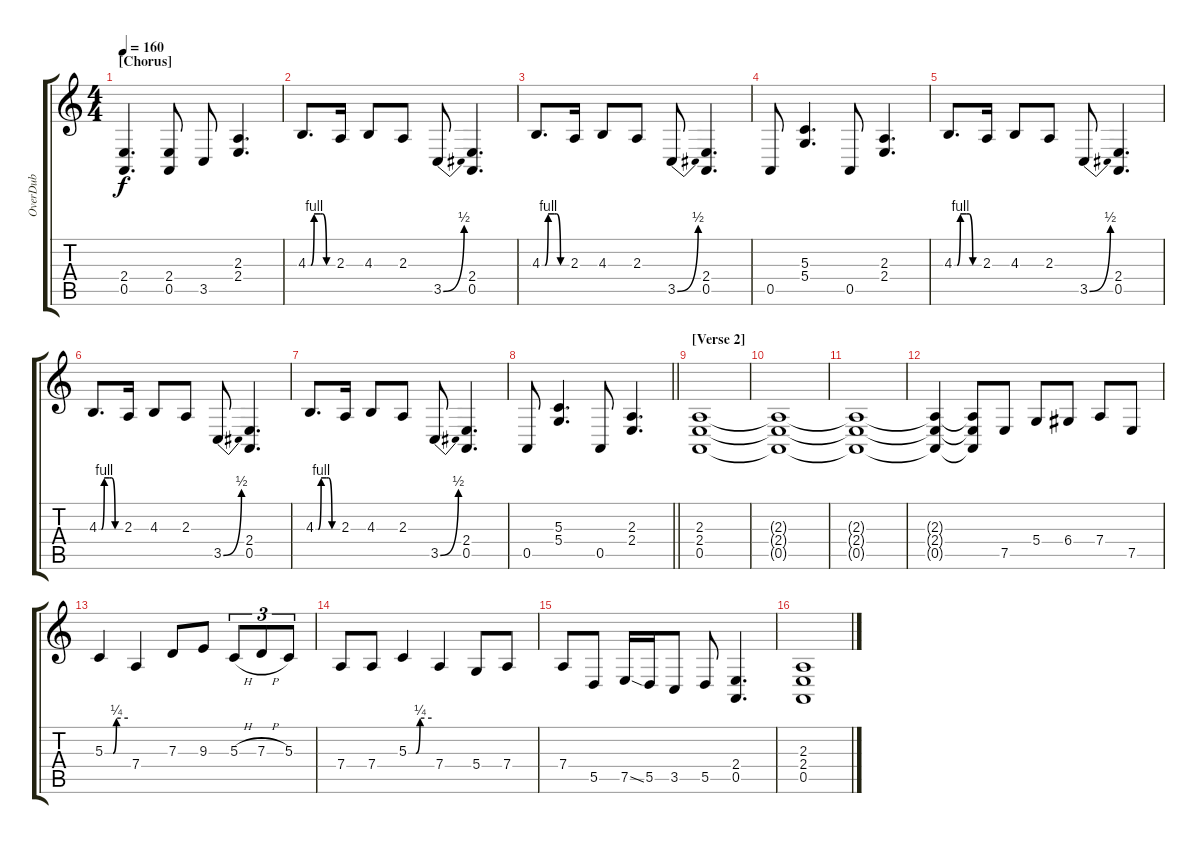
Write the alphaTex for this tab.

\track ("OverDub" "OverDub") {instrument lead1square}
\staff {score tabs}
\tuning (E4 B3 G3 D3 A2 E2) {hide}
\ts (4 4)
\section ("" "[Chorus]")
\tempo 160
\clef g2
\ks c
(2.4 0.5).4{d dy f} (2.4 0.5).8 3.5.8 (2.3 2.4).4{d} |
4.3{be (custom 0 0 7 0 15 4 30 4 36 4 45 0 60 0)}.8{d} 2.3.16 4.3.8 2.3.8 3.5{be (bend 0 0 60 2)}.8 (2.4 0.5).4{d} |
4.3{be (custom 0 0 7 0 15 4 30 4 36 4 45 0 60 0)}.8{d} 2.3.16 4.3.8 2.3.8 3.5{be (bend 0 0 60 2)}.8 (2.4 0.5).4{d} |
0.5.8 (5.3 5.4).4{d} 0.5.8 (2.3 2.4).4{d} |
4.3{be (custom 0 0 7 0 15 4 30 4 36 4 45 0 60 0)}.8{d} 2.3.16 4.3.8 2.3.8 3.5{be (bend 0 0 60 2)}.8 (2.4 0.5).4{d} |
4.3{be (custom 0 0 7 0 15 4 30 4 36 4 45 0 60 0)}.8{d} 2.3.16 4.3.8 2.3.8 3.5{be (bend 0 0 60 2)}.8 (2.4 0.5).4{d} |
4.3{be (custom 0 0 7 0 15 4 30 4 36 4 45 0 60 0)}.8{d} 2.3.16 4.3.8 2.3.8 3.5{be (bend 0 0 60 2)}.8 (2.4 0.5).4{d} |
\barLineRight lightlight
0.5.8 (5.3 5.4).4{d} 0.5.8 (2.3 2.4).4{d} |
\section ("" "[Verse 2]")
(2.3 2.4 0.5).1 |
(2.3{t} 2.4{t} 0.5{t}).1 |
(2.3{t} 2.4{t} 0.5{t}).1 |
(2.3{t} 2.4{t} 0.5{t}).4 (2.3{t} 2.4{t} 0.5{t}).8{volume 11 instrument lead1square} 7.5.8 5.4.8 6.4.8 7.4.8 7.5.8 |
5.3{be (custom 0 0 10 0 21 0 30 1 60 1)}.4 7.4.4 7.3.8 9.3.8 5.3{h}.8{tu (3 2)} 7.3{h}.8{tu (3 2)} 5.3.8{tu (3 2)} |
7.4.8 7.4.8 5.3{be (custom 0 0 19 0 30 1 60 1)}.4 7.4.4 5.4.8 7.4.8 |
7.4.8 5.5.8 7.5{ss}.16 5.5.16 3.5.8 5.5.8 (2.4 0.5).4{d} |
(2.3 2.4 0.5).1
